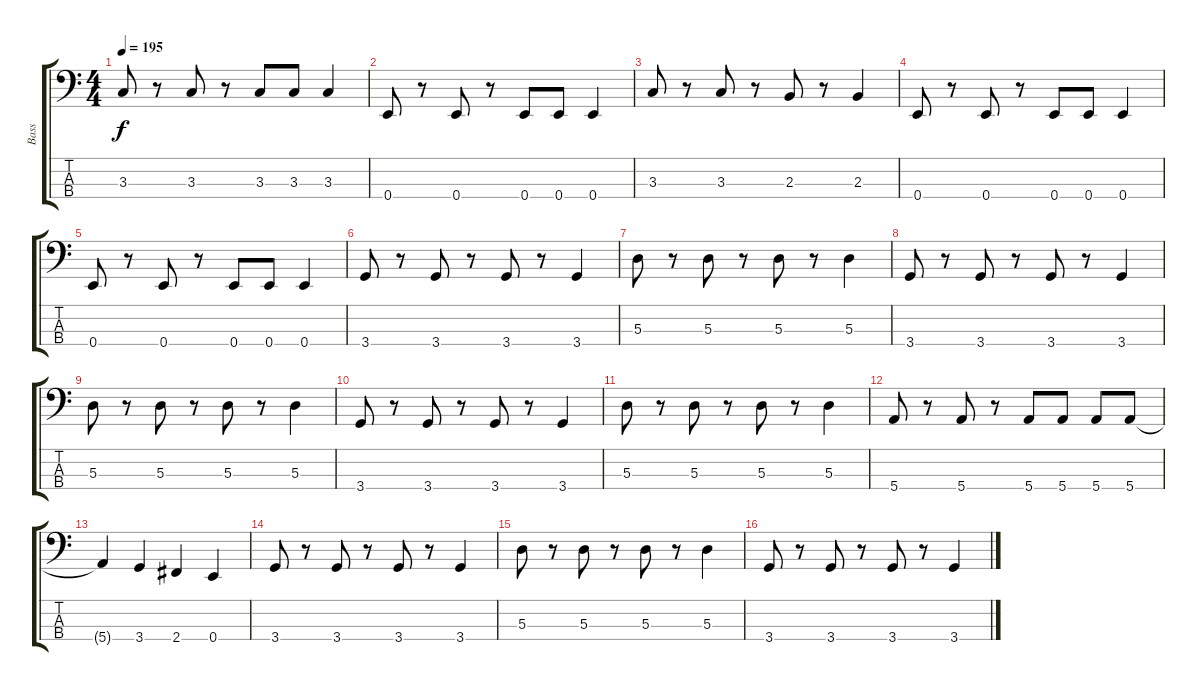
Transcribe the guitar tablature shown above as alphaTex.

\track ("Bass" "Bass") {instrument electricbassfinger}
\staff {score tabs}
\tuning (G2 D2 A1 E1) {hide}
\ts (4 4)
\tempo 195
\clef f4
\ks c
3.3.8{dy f} r.8 3.3.8 r.8 3.3.8 3.3.8 3.3.4 |
0.4.8 r.8 0.4.8 r.8 0.4.8 0.4.8 0.4.4 |
3.3.8 r.8 3.3.8 r.8 2.3.8 r.8 2.3.4 |
0.4.8 r.8 0.4.8 r.8 0.4.8 0.4.8 0.4.4 |
0.4.8 r.8 0.4.8 r.8 0.4.8 0.4.8 0.4.4 |
3.4.8 r.8 3.4.8 r.8 3.4.8 r.8 3.4.4 |
5.3.8 r.8 5.3.8 r.8 5.3.8 r.8 5.3.4 |
3.4.8 r.8 3.4.8 r.8 3.4.8 r.8 3.4.4 |
5.3.8 r.8 5.3.8 r.8 5.3.8 r.8 5.3.4 |
3.4.8 r.8 3.4.8 r.8 3.4.8 r.8 3.4.4 |
5.3.8 r.8 5.3.8 r.8 5.3.8 r.8 5.3.4 |
5.4.8 r.8 5.4.8 r.8 5.4.8 5.4.8 5.4.8 5.4.8 |
5.4{t}.4 3.4.4 2.4.4 0.4.4 |
3.4.8 r.8 3.4.8 r.8 3.4.8 r.8 3.4.4 |
5.3.8 r.8 5.3.8 r.8 5.3.8 r.8 5.3.4 |
3.4.8 r.8 3.4.8 r.8 3.4.8 r.8 3.4.4
